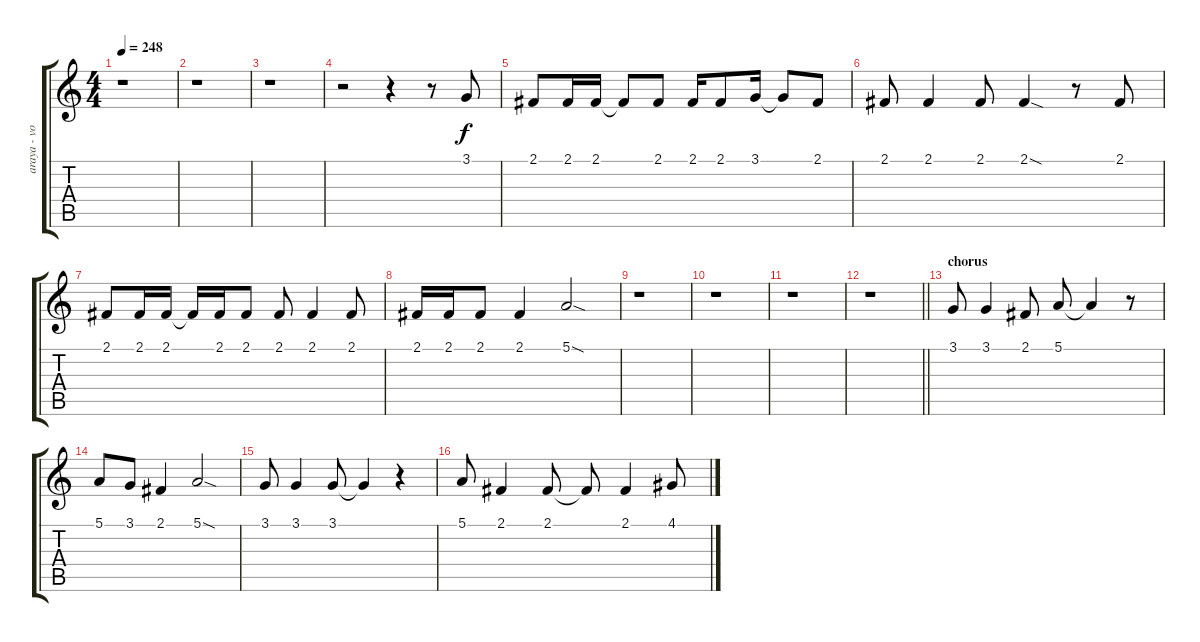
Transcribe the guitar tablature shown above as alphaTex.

\track ("araya - vocals" "araya - vo") {instrument altosax}
\staff {score tabs}
\tuning (E4 B3 G3 D3 A2 E2) {hide}
\ts (4 4)
\tempo 248
\clef g2
\ks c
r.1{dy f} |
r.1 |
r.1 |
r.2 r.4 r.8 3.1.8 |
2.1.8 2.1.16 2.1.16 2.1{t}.8 2.1.8 2.1.16 2.1.8 3.1.16 3.1{t}.8 2.1.8 |
2.1.8 2.1.4 2.1.8 2.1{sod}.4 r.8 2.1.8 |
2.1.8 2.1.16 2.1.16 2.1{t}.16 2.1.16 2.1.8 2.1.8 2.1.4 2.1.8 |
2.1.16 2.1.16 2.1.8 2.1.4 5.1{sod}.2 |
r.1 |
r.1 |
r.1 |
\barLineRight lightlight
r.1 |
\section ("" "chorus")
3.1.8 3.1.4 2.1.8 5.1.8 5.1{t}.4 r.8 |
5.1.8 3.1.8 2.1.4 5.1{sod}.2 |
3.1.8 3.1.4 3.1.8 3.1{t}.4 r.4 |
5.1.8 2.1.4 2.1.8 2.1{t}.8 2.1.4 4.1.8
